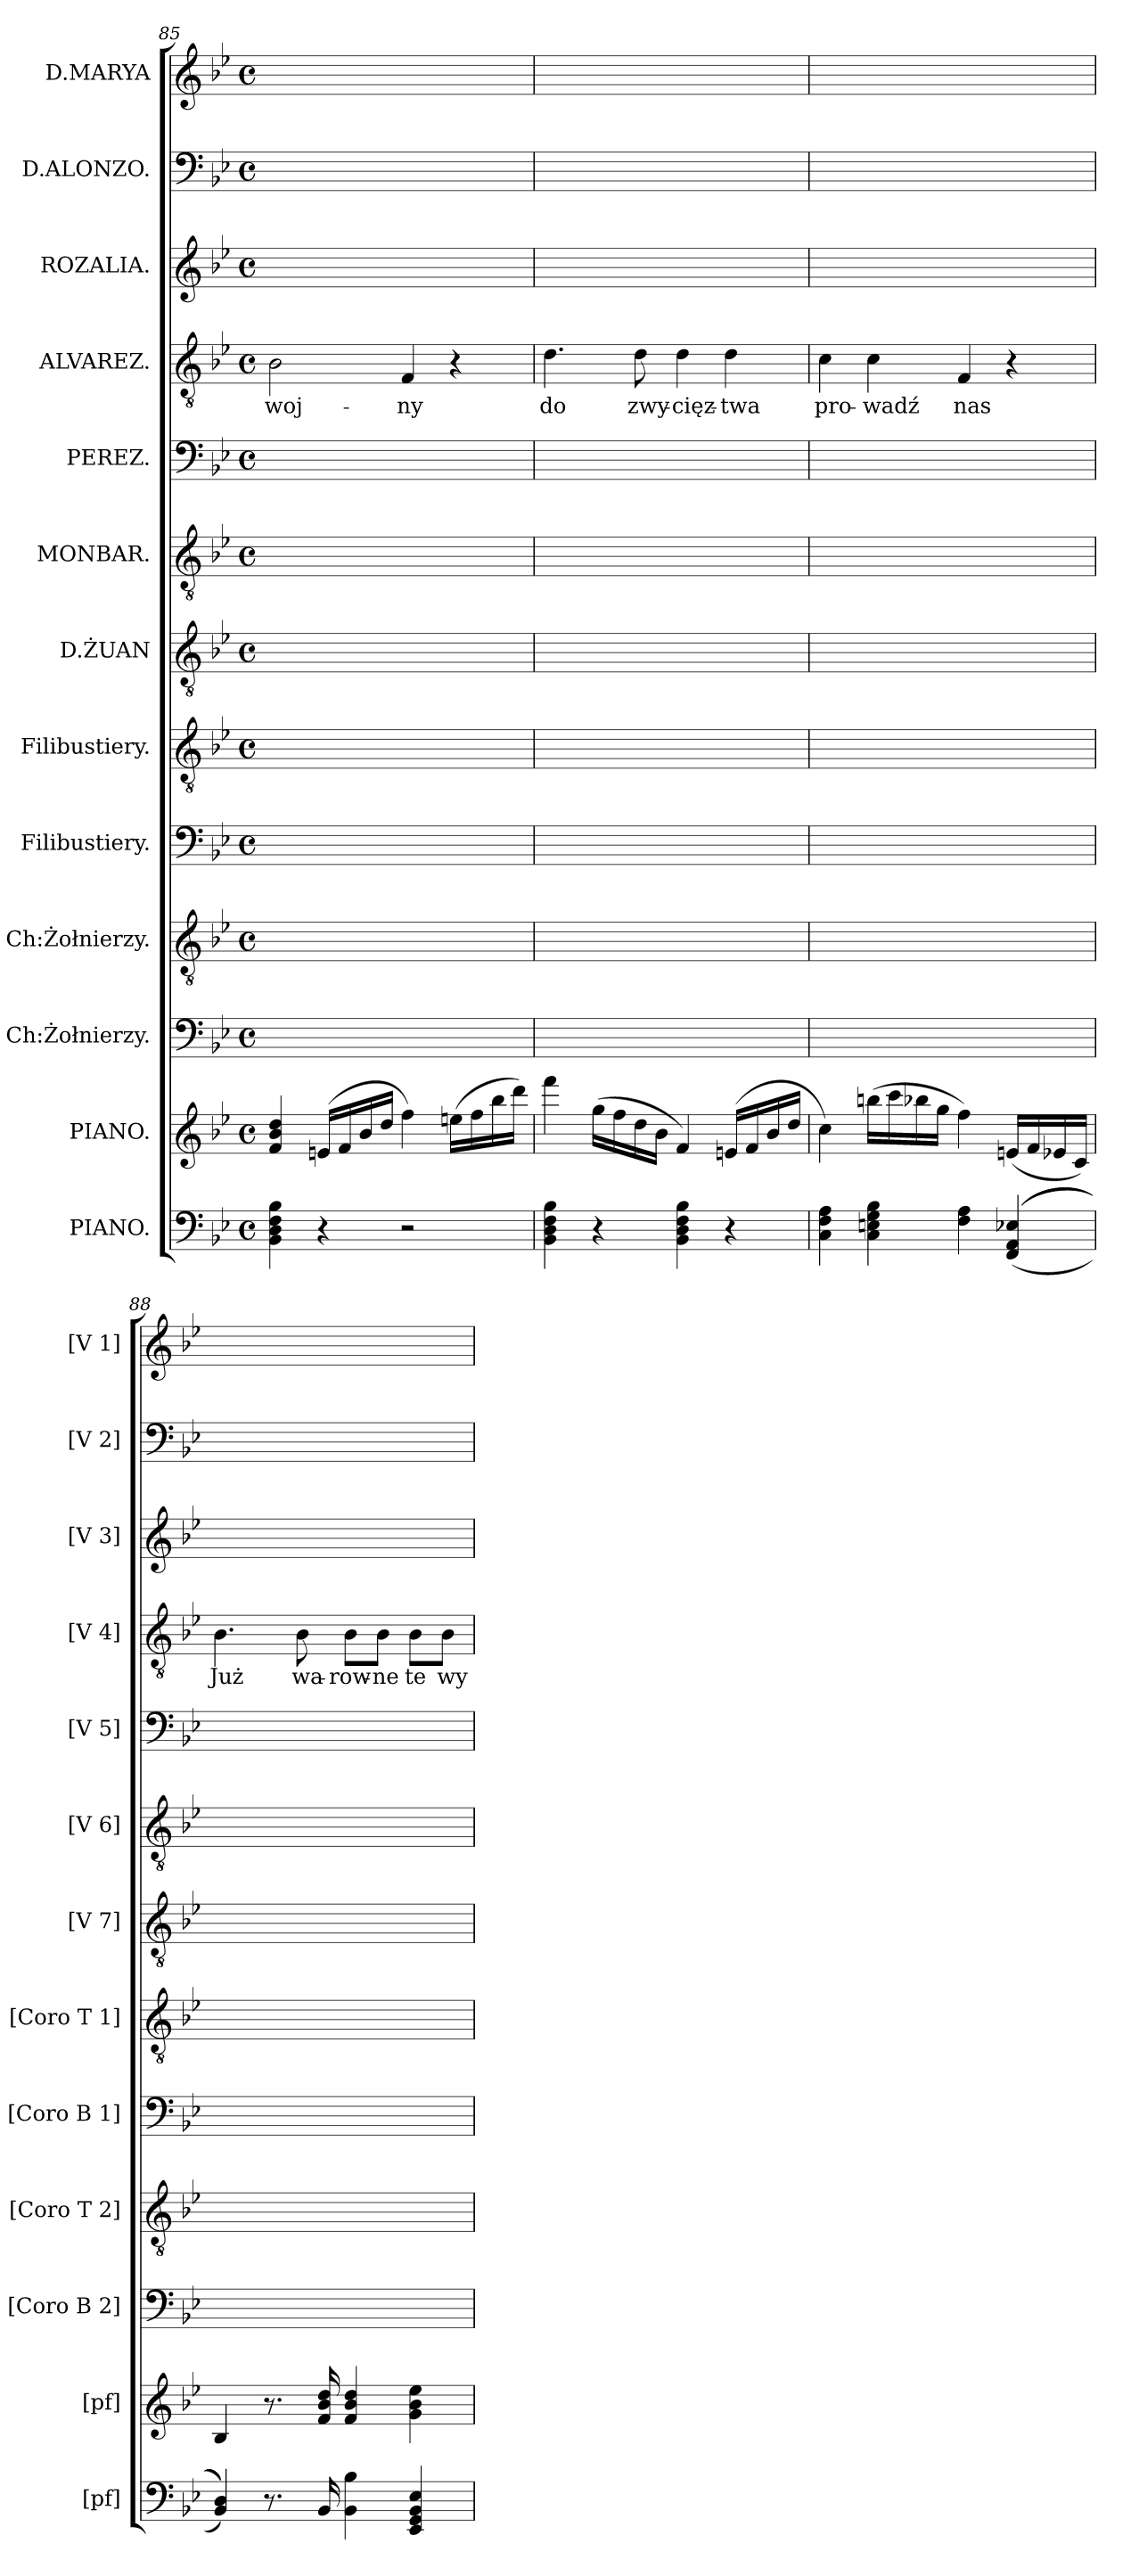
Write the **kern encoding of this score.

**kern	**kern	**kern	**kern	**kern	**kern	**kern	**kern	**kern	**kern	**text	**kern	**kern	**kern
*part13	*part12	*part11	*part10	*part9	*part8	*part7	*part6	*part5	*part4	*part4	*part3	*part2	*part1
*staff13	*staff12	*staff11	*staff10	*staff9	*staff8	*staff7	*staff6	*staff5	*staff4	*staff4	*staff3	*staff2	*staff1
*I"PIANO.	*I"PIANO.	*I"Ch:Żołnierzy.	*I"Ch:Żołnierzy.	*I"Filibustiery.	*I"Filibustiery.	*I"D.ŻUAN	*I"MONBAR.	*I"PEREZ.	*I"ALVAREZ.	*	*I"ROZALIA.	*I"D.ALONZO.	*I"D.MARYA
*I'[pf]	*I'[pf]	*I'[Coro B 2]	*I'[Coro T 2]	*I'[Coro B 1]	*I'[Coro T 1]	*I'[V 7]	*I'[V 6]	*I'[V 5]	*I'[V 4]	*	*I'[V 3]	*I'[V 2]	*I'[V 1]
*clefF4	*clefG2	*clefF4	*clefGv2	*clefF4	*clefGv2	*clefGv2	*clefGv2	*clefF4	*clefGv2	*	*clefG2	*clefF4	*clefG2
*k[b-e-]	*k[b-e-]	*k[b-e-]	*k[b-e-]	*k[b-e-]	*k[b-e-]	*k[b-e-]	*k[b-e-]	*k[b-e-]	*k[b-e-]	*	*k[b-e-]	*k[b-e-]	*k[b-e-]
*M4/4	*M4/4	*M4/4	*M4/4	*M4/4	*M4/4	*M4/4	*M4/4	*M4/4	*M4/4	*	*M4/4	*M4/4	*M4/4
*met(c)	*met(c)	*met(c)	*met(c)	*met(c)	*met(c)	*met(c)	*met(c)	*met(c)	*met(c)	*	*met(c)	*met(c)	*met(c)
=85	=85	=85	=85	=85	=85	=85	=85	=85	=85	=85	=85	=85	=85
4BB-\ 4D\ 4F\ 4B-\	4f/ 4b-/ 4dd/	1ryy	1ryy	1ryy	1ryy	1ryy	1ryy	1ryy	2B-\	woj-	1ryy	1ryy	1ryy
4r	(<16en/LL	.	.	.	.	.	.	.	.	.	.	.	.
.	16f/	.	.	.	.	.	.	.	.	.	.	.	.
.	16b-/	.	.	.	.	.	.	.	.	.	.	.	.
.	16dd/JJ	.	.	.	.	.	.	.	.	.	.	.	.
2r	4ff\)	.	.	.	.	.	.	.	4F/	-ny	.	.	.
.	(16een\LL	.	.	.	.	.	.	.	4r	.	.	.	.
.	16ff\	.	.	.	.	.	.	.	.	.	.	.	.
.	16bb-\	.	.	.	.	.	.	.	.	.	.	.	.
.	16ddd\JJ)	.	.	.	.	.	.	.	.	.	.	.	.
=86	=86	=86	=86	=86	=86	=86	=86	=86	=86	=86	=86	=86	=86
4BB-\ 4D\ 4F\ 4B-\	4fff\	1ryy	1ryy	1ryy	1ryy	1ryy	1ryy	1ryy	4.d\	do	1ryy	1ryy	1ryy
4r	(16gg\LL	.	.	.	.	.	.	.	.	.	.	.	.
.	16ff\	.	.	.	.	.	.	.	.	.	.	.	.
.	16dd\	.	.	.	.	.	.	.	8d\	zwy-	.	.	.
.	16b-\JJ	.	.	.	.	.	.	.	.	.	.	.	.
4BB-\ 4D\ 4F\ 4B-\	4f/)	.	.	.	.	.	.	.	4d\	-cięz-	.	.	.
4r	(<16en/LL	.	.	.	.	.	.	.	4d\	-twa	.	.	.
.	16f/	.	.	.	.	.	.	.	.	.	.	.	.
.	16b-/	.	.	.	.	.	.	.	.	.	.	.	.
.	16dd/JJ	.	.	.	.	.	.	.	.	.	.	.	.
=87	=87	=87	=87	=87	=87	=87	=87	=87	=87	=87	=87	=87	=87
4C\ 4F\ 4A\	4cc\)	1ryy	1ryy	1ryy	1ryy	1ryy	1ryy	1ryy	4c\	pro-	1ryy	1ryy	1ryy
4C\ 4En\ 4G\ 4B-\	(16bbn\LL	.	.	.	.	.	.	.	4c\	-wadź	.	.	.
.	16ccc\	.	.	.	.	.	.	.	.	.	.	.	.
.	16bb-X\	.	.	.	.	.	.	.	.	.	.	.	.
.	16gg\JJ	.	.	.	.	.	.	.	.	.	.	.	.
4F\ 4A\	4ff\)	.	.	.	.	.	.	.	4F/	nas	.	.	.
(>(>(<4FF/ 4AA/ 4E-X/	(16en/LL	.	.	.	.	.	.	.	4r	.	.	.	.
.	16f/	.	.	.	.	.	.	.	.	.	.	.	.
.	16e-X/	.	.	.	.	.	.	.	.	.	.	.	.
.	16c/JJ)	.	.	.	.	.	.	.	.	.	.	.	.
=88	=88	=88	=88	=88	=88	=88	=88	=88	=88	=88	=88	=88	=88
4BB-/ 4D/)))	4B-/	1ryy	1ryy	1ryy	1ryy	1ryy	1ryy	1ryy	4.B-\	Już	1ryy	1ryy	1ryy
8.r	8.r	.	.	.	.	.	.	.	.	.	.	.	.
.	.	.	.	.	.	.	.	.	8B-\	wa-	.	.	.
16BB-/	16f/ 16b-/ 16dd/	.	.	.	.	.	.	.	.	.	.	.	.
4BB-\ 4B-\	4f/ 4b-/ 4dd/	.	.	.	.	.	.	.	8B-\L	-row-	.	.	.
.	.	.	.	.	.	.	.	.	8B-\J	-ne	.	.	.
4EE-/ 4GG/ 4BB-/ 4E-/	4g\ 4b-\ 4ee-\	.	.	.	.	.	.	.	8B-\L	te	.	.	.
.	.	.	.	.	.	.	.	.	8B-\J	wy-	.	.	.
=	=	=	=	=	=	=	=	=	=	=	=	=	=
*-	*-	*-	*-	*-	*-	*-	*-	*-	*-	*-	*-	*-	*-
